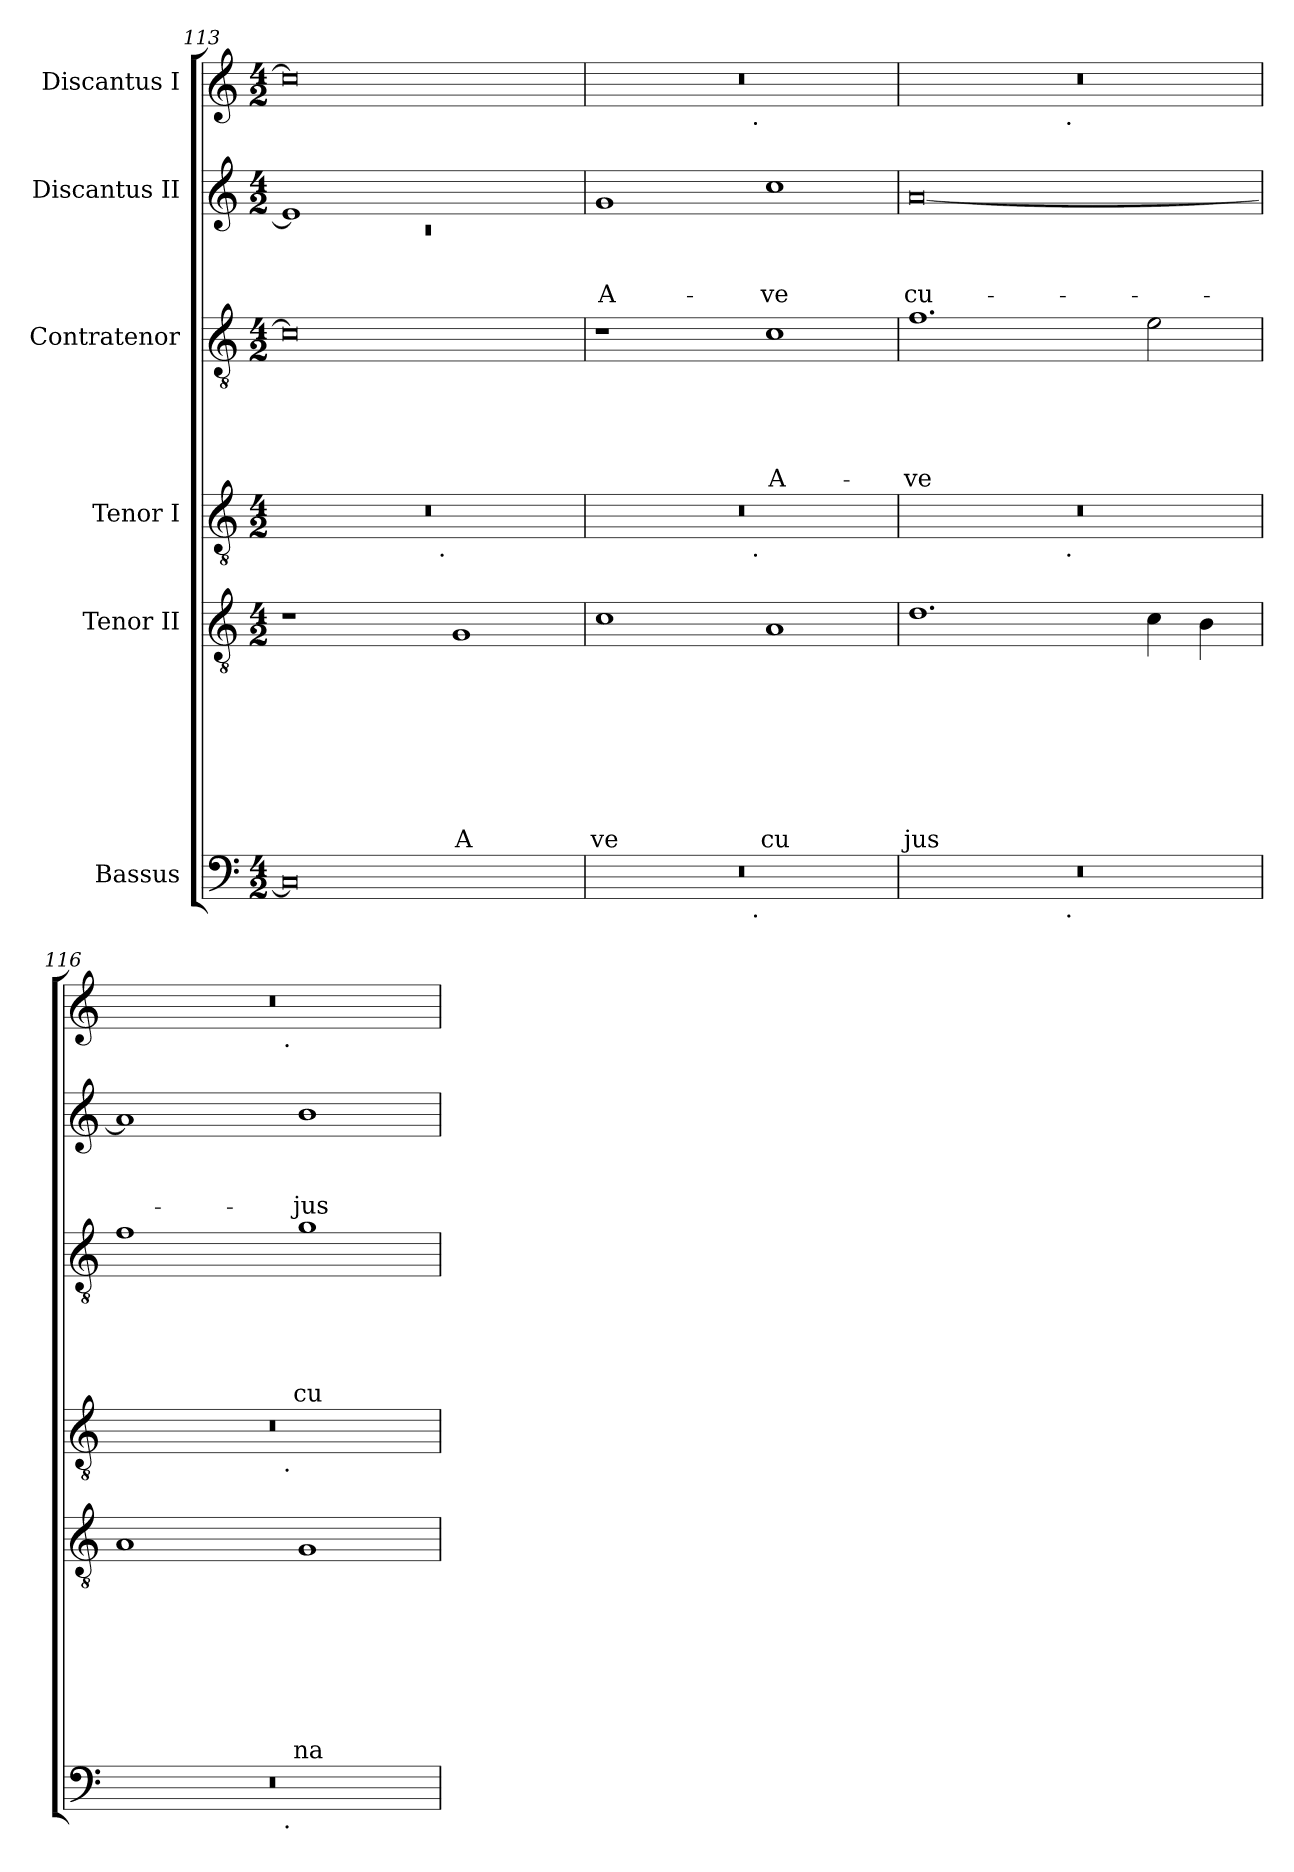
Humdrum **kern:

**kern	**text	**kern	**text	**text	**text	**text	**text	**text	**text	**text	**kern	**kern	**text	**text	**text	**text	**text	**kern	**text	**text	**text	**kern	**text
*part6	*part6	*part5	*part5	*part5	*part5	*part5	*part5	*part5	*part5	*part5	*part4	*part3	*part3	*part3	*part3	*part3	*part3	*part2	*part2	*part2	*part2	*part1	*part1
*staff6	*staff6	*staff5	*staff5	*staff5	*staff5	*staff5	*staff5	*staff5	*staff5	*staff5	*staff4	*staff3	*staff3	*staff3	*staff3	*staff3	*staff3	*staff2	*staff2	*staff2	*staff2	*staff1	*staff1
*I"Bassus	*	*I"Tenor II	*	*	*	*	*	*	*	*	*I"Tenor I	*I"Contratenor	*	*	*	*	*	*I"Discantus II	*	*	*	*I"Discantus I	*
*clefF4	*	*clefGv2	*	*	*	*	*	*	*	*	*clefGv2	*clefGv2	*	*	*	*	*	*clefG2	*	*	*	*clefG2	*
*k[]	*	*k[]	*	*	*	*	*	*	*	*	*k[]	*k[]	*	*	*	*	*	*k[]	*	*	*	*k[]	*
*C:	*	*C:	*	*	*	*	*	*	*	*	*C:	*C:	*	*	*	*	*	*C:	*	*	*	*C:	*
*M4/2	*	*M4/2	*	*	*	*	*	*	*	*	*M4/2	*M4/2	*	*	*	*	*	*M4/2	*	*	*	*M4/2	*
=113	=113	=113	=113	=113	=113	=113	=113	=113	=113	=113	=113	=113	=113	=113	=113	=113	=113	=113	=113	=113	=113	=113	=113
*	*	*	*	*	*	*	*	*	*	*	*	*	*	*	*	*	*	*^	*	*	*	*	*
!	!	!	!	!	!	!	!	!	!	!	!	!	!	!	!	!	!	!	!LO:N:vis=1	!	!	!	!	!
*	*	*	*	*	*	*	*	*	*	*	*^	*	*	*	*	*	*	*	*	*	*	*	*	*
0C]	.	1r	.	.	.	.	.	.	.	.	0r	2ryy	0c]	.	.	.	.	.	1e]	0rc	.	.	.	0cc]	.
.	.	.	.	.	.	.	.	.	.	.	.	4...ryy	.	.	.	.	.	.	.	.	.	.	.	.	.
!	!	!	!	!	!	!	!	!	!	!	!	!LO:TX:b:t=.	!	!	!	!	!	!	!	!	!	!	!	!	!
.	.	.	.	.	.	.	.	.	.	.	.	1ryy	.	.	.	.	.	.	.	.	.	.	.	.	.
!	!	!	!	!	!	!	!	!	!	!LO:LY:b	!	!	!	!	!	!	!	!	!	!	!	!	!	!	!
.	.	1G	.	.	.	.	.	.	.	A	.	.	.	.	.	.	.	.	1ryy	.	.	.	.	.	.
.	.	.	.	.	.	.	.	.	.	.	.	32ryy	.	.	.	.	.	.	.	.	.	.	.	.	.
=114	=114	=114	=114	=114	=114	=114	=114	=114	=114	=114	=114	=114	=114	=114	=114	=114	=114	=114	=114	=114	=114	=114	=114	=114	=114
!	!	!	!	!	!	!	!	!	!	!LO:LY:b	!	!	!	!	!	!	!	!	!	!	!	!	!LO:LY:b	!	!
*^	*	*	*	*	*	*	*	*	*	*	*	*	*	*	*	*	*	*	*v	*v	*	*	*	*^	*
0r	2ryy	.	1c	.	.	.	.	.	.	.	ve	0r	2ryy	1r	.	.	.	.	.	1g	.	.	A-	0r	2ryy	.
.	4...ryy	.	.	.	.	.	.	.	.	.	.	.	4...ryy	.	.	.	.	.	.	.	.	.	.	.	4...ryy	.
!	!	!	!	!	!	!	!	!	!	!	!	!	!	!	!	!	!	!	!	!	!	!	!	!	!LO:TX:b:t=.	!
!	!	!	!	!	!	!	!	!	!	!	!	!	!LO:TX:b:t=.	!	!	!	!	!	!	!	!	!	!	!	!	!
!	!LO:TX:b:t=.	!	!	!	!	!	!	!	!	!	!	!	!	!	!	!	!	!	!	!	!	!	!	!	!	!
.	1ryy	.	.	.	.	.	.	.	.	.	.	.	1ryy	.	.	.	.	.	.	.	.	.	.	.	1ryy	.
!	!	!	!	!	!	!	!	!	!	!	!LO:LY:b	!	!	!	!	!	!	!	!LO:LY:b	!	!	!	!LO:LY:b	!	!	!
.	.	.	1A	.	.	.	.	.	.	.	cu	.	.	1c	.	.	.	.	A-	1cc	.	.	-ve	.	.	.
.	32ryy	.	.	.	.	.	.	.	.	.	.	.	32ryy	.	.	.	.	.	.	.	.	.	.	.	32ryy	.
=115	=115	=115	=115	=115	=115	=115	=115	=115	=115	=115	=115	=115	=115	=115	=115	=115	=115	=115	=115	=115	=115	=115	=115	=115	=115	=115
!	!	!	!	!	!	!	!	!	!	!	!LO:LY:b	!	!	!	!	!	!	!	!LO:LY:b	!	!	!	!LO:LY:b	!	!	!
0r	2ryy	.	1.d	.	.	.	.	.	.	.	jus	0r	2ryy	1.f	.	.	.	.	-ve	[<0a	.	.	cu-	0r	2ryy	.
.	4...ryy	.	.	.	.	.	.	.	.	.	.	.	4...ryy	.	.	.	.	.	.	.	.	.	.	.	4...ryy	.
!	!	!	!	!	!	!	!	!	!	!	!	!	!	!	!	!	!	!	!	!	!	!	!	!	!LO:TX:b:t=.	!
!	!	!	!	!	!	!	!	!	!	!	!	!	!LO:TX:b:t=.	!	!	!	!	!	!	!	!	!	!	!	!	!
!	!LO:TX:b:t=.	!	!	!	!	!	!	!	!	!	!	!	!	!	!	!	!	!	!	!	!	!	!	!	!	!
.	1ryy	.	.	.	.	.	.	.	.	.	.	.	1ryy	.	.	.	.	.	.	.	.	.	.	.	1ryy	.
.	.	.	4c\	.	.	.	.	.	.	.	.	.	.	2e\	.	.	.	.	.	.	.	.	.	.	.	.
.	.	.	4B\	.	.	.	.	.	.	.	.	.	.	.	.	.	.	.	.	.	.	.	.	.	.	.
.	32ryy	.	.	.	.	.	.	.	.	.	.	.	32ryy	.	.	.	.	.	.	.	.	.	.	.	32ryy	.
=116	=116	=116	=116	=116	=116	=116	=116	=116	=116	=116	=116	=116	=116	=116	=116	=116	=116	=116	=116	=116	=116	=116	=116	=116	=116	=116
0r	2ryy	.	1A	.	.	.	.	.	.	.	.	0r	2ryy	1f	.	.	.	.	.	1a]	.	.	.	0r	2ryy	.
.	4...ryy	.	.	.	.	.	.	.	.	.	.	.	4...ryy	.	.	.	.	.	.	.	.	.	.	.	4...ryy	.
!	!	!	!	!	!	!	!	!	!	!	!	!	!	!	!	!	!	!	!	!	!	!	!	!	!LO:TX:b:t=.	!
!	!	!	!	!	!	!	!	!	!	!	!	!	!LO:TX:b:t=.	!	!	!	!	!	!	!	!	!	!	!	!	!
!	!LO:TX:b:t=.	!	!	!	!	!	!	!	!	!	!	!	!	!	!	!	!	!	!	!	!	!	!	!	!	!
.	1ryy	.	.	.	.	.	.	.	.	.	.	.	1ryy	.	.	.	.	.	.	.	.	.	.	.	1ryy	.
!	!	!	!	!	!	!	!	!	!	!	!LO:LY:b	!	!	!	!	!	!	!	!LO:LY:b	!	!	!	!LO:LY:b	!	!	!
.	.	.	1G	.	.	.	.	.	.	.	na	.	.	1g	.	.	.	.	cu-	1b	.	.	-jus	.	.	.
.	32ryy	.	.	.	.	.	.	.	.	.	.	.	32ryy	.	.	.	.	.	.	.	.	.	.	.	32ryy	.
*v	*v	*	*	*	*	*	*	*	*	*	*	*v	*v	*	*	*	*	*	*	*	*	*	*	*v	*v	*
=	=	=	=	=	=	=	=	=	=	=	=	=	=	=	=	=	=	=	=	=	=	=	=
*-	*-	*-	*-	*-	*-	*-	*-	*-	*-	*-	*-	*-	*-	*-	*-	*-	*-	*-	*-	*-	*-	*-	*-
